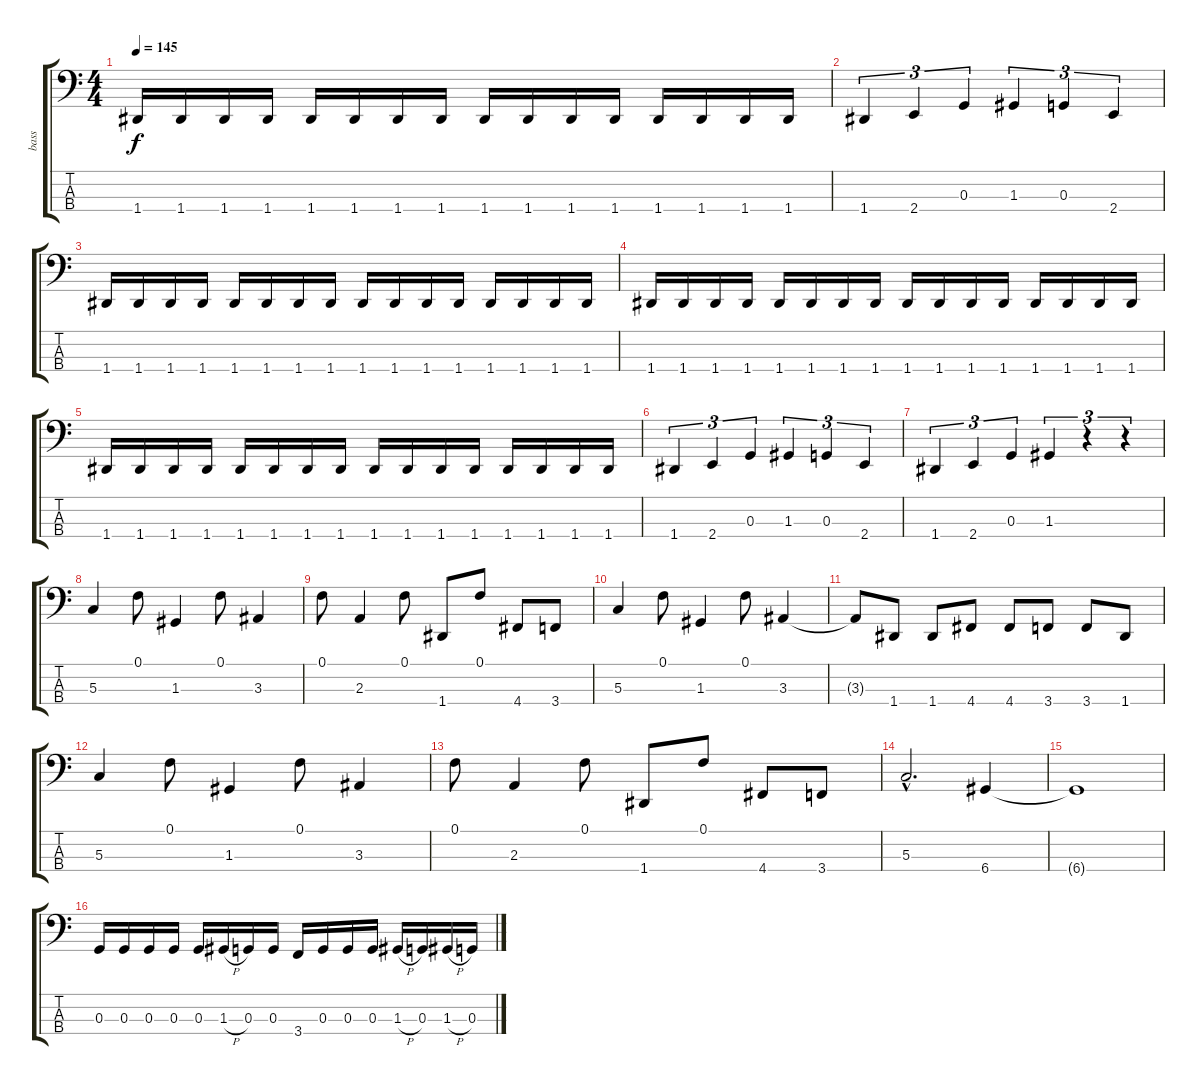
\track ("bass" "bass") {instrument electricbassfinger}
\staff {score tabs}
\tuning (F2 C2 G1 D1) {hide}
\ts (4 4)
\tempo 145
\clef f4
\ks c
1.4.16{dy f} 1.4.16 1.4.16 1.4.16 1.4.16 1.4.16 1.4.16 1.4.16 1.4.16 1.4.16 1.4.16 1.4.16 1.4.16 1.4.16 1.4.16 1.4.16 |
1.4.4{tu (3 2)} 2.4.4{tu (3 2)} 0.3.4{tu (3 2)} 1.3.4{tu (3 2)} 0.3.4{tu (3 2)} 2.4.4{tu (3 2)} |
1.4.16 1.4.16 1.4.16 1.4.16 1.4.16 1.4.16 1.4.16 1.4.16 1.4.16 1.4.16 1.4.16 1.4.16 1.4.16 1.4.16 1.4.16 1.4.16 |
1.4.16 1.4.16 1.4.16 1.4.16 1.4.16 1.4.16 1.4.16 1.4.16 1.4.16 1.4.16 1.4.16 1.4.16 1.4.16 1.4.16 1.4.16 1.4.16 |
1.4.16 1.4.16 1.4.16 1.4.16 1.4.16 1.4.16 1.4.16 1.4.16 1.4.16 1.4.16 1.4.16 1.4.16 1.4.16 1.4.16 1.4.16 1.4.16 |
1.4.4{tu (3 2)} 2.4.4{tu (3 2)} 0.3.4{tu (3 2)} 1.3.4{tu (3 2)} 0.3.4{tu (3 2)} 2.4.4{tu (3 2)} |
1.4.4{tu (3 2)} 2.4.4{tu (3 2)} 0.3.4{tu (3 2)} 1.3.4{tu (3 2)} r.4{tu (3 2)} r.4{tu (3 2)} |
5.3.4 0.1.8 1.3.4 0.1.8 3.3.4 |
0.1.8 2.3.4 0.1.8 1.4.8 0.1.8 4.4.8 3.4.8 |
5.3.4 0.1.8 1.3.4 0.1.8 3.3.4 |
3.3{t}.8 1.4.8 1.4.8 4.4.8 4.4.8 3.4.8 3.4.8 1.4.8 |
5.3.4 0.1.8 1.3.4 0.1.8 3.3.4 |
0.1.8 2.3.4 0.1.8 1.4.8 0.1.8 4.4.8 3.4.8 |
5.3{hac}.2{d} 6.4.4 |
6.4{t}.1 |
0.3.16 0.3.16 0.3.16 0.3.16 0.3.16 1.3{h}.16 0.3.16 0.3.16 3.4.16 0.3.16 0.3.16 0.3.16 1.3{h}.16 0.3.16 1.3{h}.16 0.3.16
